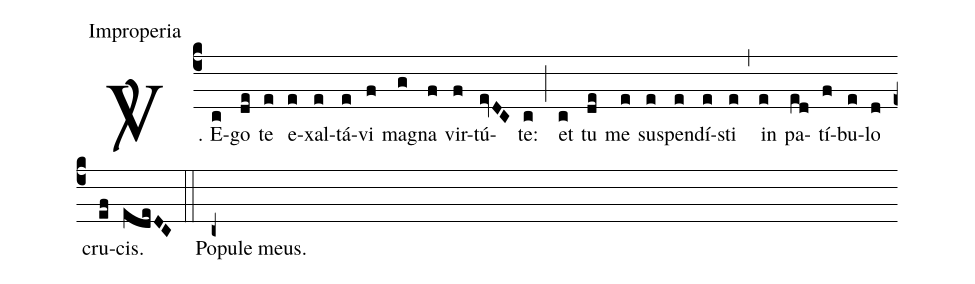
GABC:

office-part:Improperia;
%%
(c4)<sp>V/</sp>. E(c)go(de) te(e) e(e)xal(e)tá(e)vi(f) ma(g)gna(f) vir(f)tú(evDC)te:(c) (;)
et(c) tu(de) me(e) su(e)spen(e)dí(e)sti(e) (,) in(e) pa(ed)tí(f)bu(e)lo(d) cru(ef)cis.(edeDC) (::) Popule meus.(c+)
